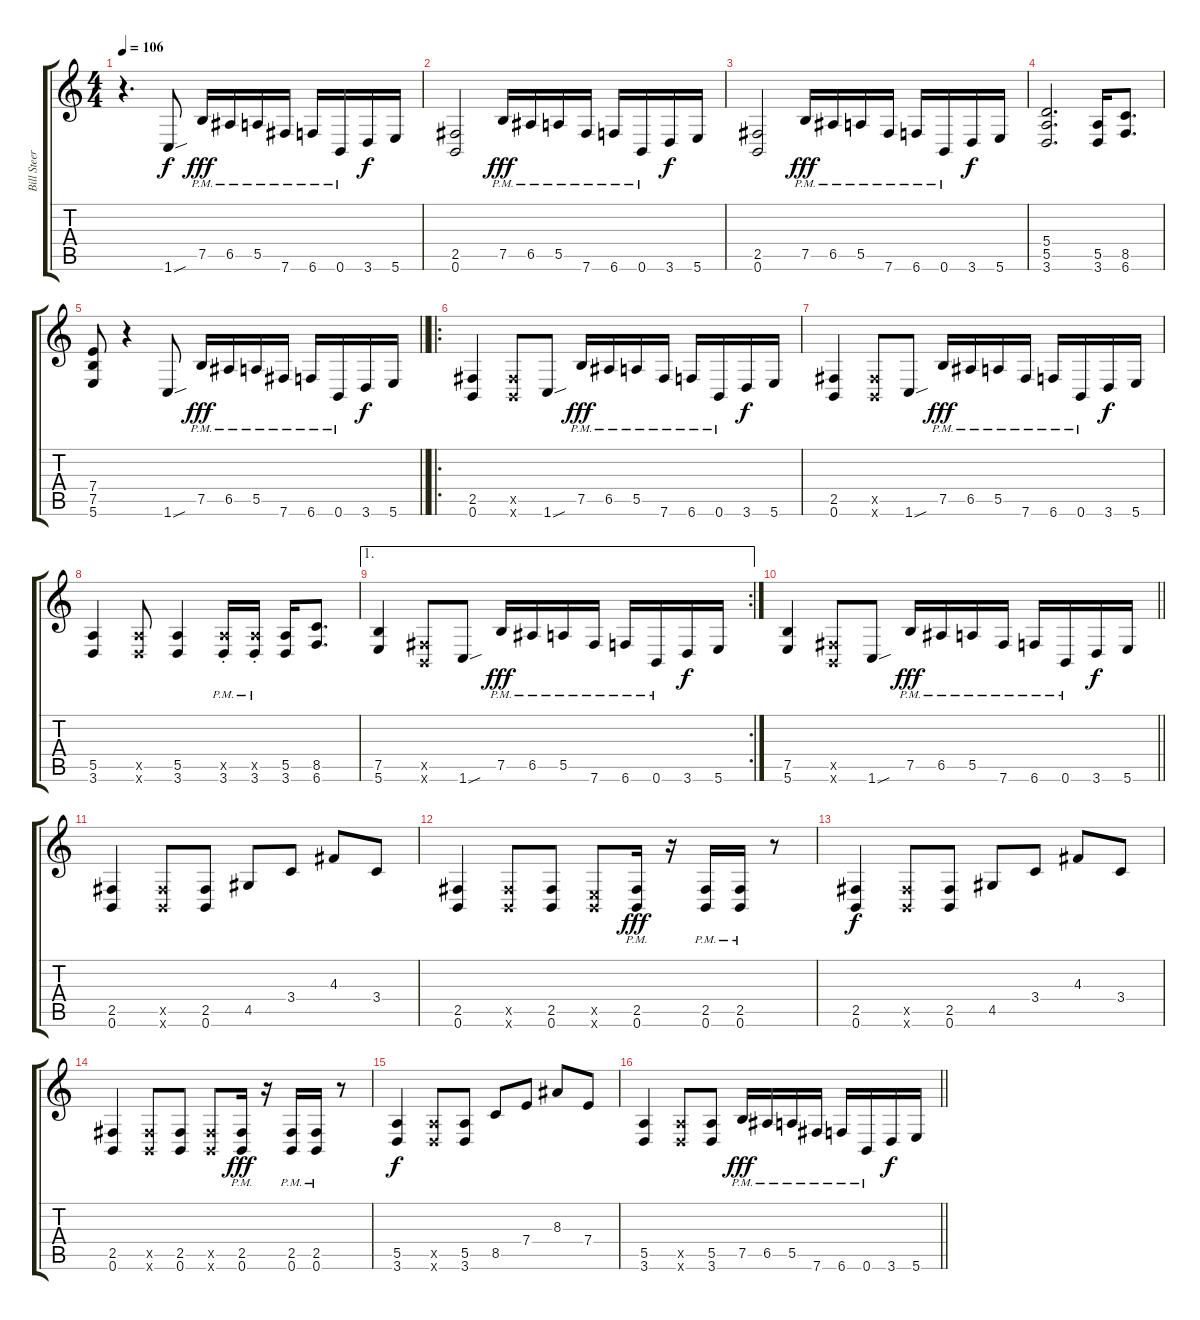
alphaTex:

\track ("Bill Steer" "Bill Steer") {instrument distortionguitar}
\staff {score tabs}
\tuning (B3 Gb3 D3 A2 E2 B1) {hide}
\ts (4 4)
\tempo 106
\clef g2
\ks c
r.4{d dy f instrument distortionguitar} 1.6{sou}.8 7.5{pm}.16{dy fff} 6.5{pm}.16 5.5{pm}.16 7.6{pm}.16 6.6{pm}.16 0.6{pm}.16 3.6.16{dy f} 5.6.16 |
(2.5 0.6).2 7.5{pm}.16{dy fff} 6.5{pm}.16 5.5{pm}.16 7.6{pm}.16 6.6{pm}.16 0.6{pm}.16 3.6.16{dy f} 5.6.16 |
(2.5 0.6).2 7.5{pm}.16{dy fff} 6.5{pm}.16 5.5{pm}.16 7.6{pm}.16 6.6{pm}.16 0.6{pm}.16 3.6.16{dy f} 5.6.16 |
(5.4 5.5 3.6).2{d} (5.5 3.6).16 (8.5 6.6).8{d} |
\barLineRight lightlight
(7.4 7.5 5.6).8 r.4 1.6{sou}.8 7.5{pm}.16{dy fff} 6.5{pm}.16 5.5{pm}.16 7.6{pm}.16 6.6{pm}.16 0.6{pm}.16 3.6.16{dy f} 5.6.16 |
\ro
\section ("" "")
(2.5 0.6).4 (2.5{x} 0.6{x}).8 1.6{sou}.8 7.5{pm}.16{dy fff} 6.5{pm}.16 5.5{pm}.16 7.6{pm}.16 6.6{pm}.16 0.6{pm}.16 3.6.16{dy f} 5.6.16 |
(2.5 0.6).4 (2.5{x} 0.6{x}).8 1.6{sou}.8 7.5{pm}.16{dy fff} 6.5{pm}.16 5.5{pm}.16 7.6{pm}.16 6.6{pm}.16 0.6{pm}.16 3.6.16{dy f} 5.6.16 |
(5.5 3.6).4 (5.5{x} 3.6{x}).8 (5.5 3.6).4 (5.5{pm x} 3.6{pm st}).16 (5.5{pm x} 3.6{pm st}).16 (5.5 3.6).16 (8.5 6.6).8{d} |
\ae 1
\rc 2
(7.5 5.6).4 (2.5{x} 0.6{x}).8 1.6{sou}.8 7.5{pm}.16{dy fff} 6.5{pm}.16 5.5{pm}.16 7.6{pm}.16 6.6{pm}.16 0.6{pm}.16 3.6.16{dy f} 5.6.16 |
\barLineRight lightlight
(7.5 5.6).4 (2.5{x} 0.6{x}).8 1.6{sou}.8 7.5{pm}.16{dy fff} 6.5{pm}.16 5.5{pm}.16 7.6{pm}.16 6.6{pm}.16 0.6{pm}.16 3.6.16{dy f} 5.6.16 |
\section ("" "")
(2.5 0.6).4 (2.5{x} 0.6{x}).8 (2.5 0.6).8 4.5.8 3.4.8 4.3.8 3.4.8 |
(2.5 0.6).4 (2.5{x} 0.6{x}).8 (2.5 0.6).8 (0.5{x} 0.6{x}).8 (2.5{pm} 0.6{pm}).16{dy fff} r.16 (2.5{pm} 0.6{pm}).16 (2.5{pm} 0.6{pm}).16 r.8 |
(2.5 0.6).4{dy f} (2.5{x} 0.6{x}).8 (2.5 0.6).8 4.5.8 3.4.8 4.3.8 3.4.8 |
(2.5 0.6).4 (2.5{x} 0.6{x}).8 (2.5 0.6).8 (2.5{x} 0.6{x}).8 (2.5{pm} 0.6{pm}).16{dy fff} r.16 (2.5{pm} 0.6{pm}).16 (2.5{pm} 0.6{pm}).16 r.8 |
(5.5 3.6).4{dy f} (5.5{x} 3.6{x}).8 (5.5 3.6).8 8.5.8 7.4.8 8.3.8 7.4.8 |
\barLineRight lightlight
(5.5 3.6).4 (5.5{x} 3.6{x}).8 (5.5 3.6).8 7.5{pm}.16{dy fff} 6.5{pm}.16 5.5{pm}.16 7.6{pm}.16 6.6{pm}.16 0.6{pm}.16 3.6.16{dy f} 5.6.16
